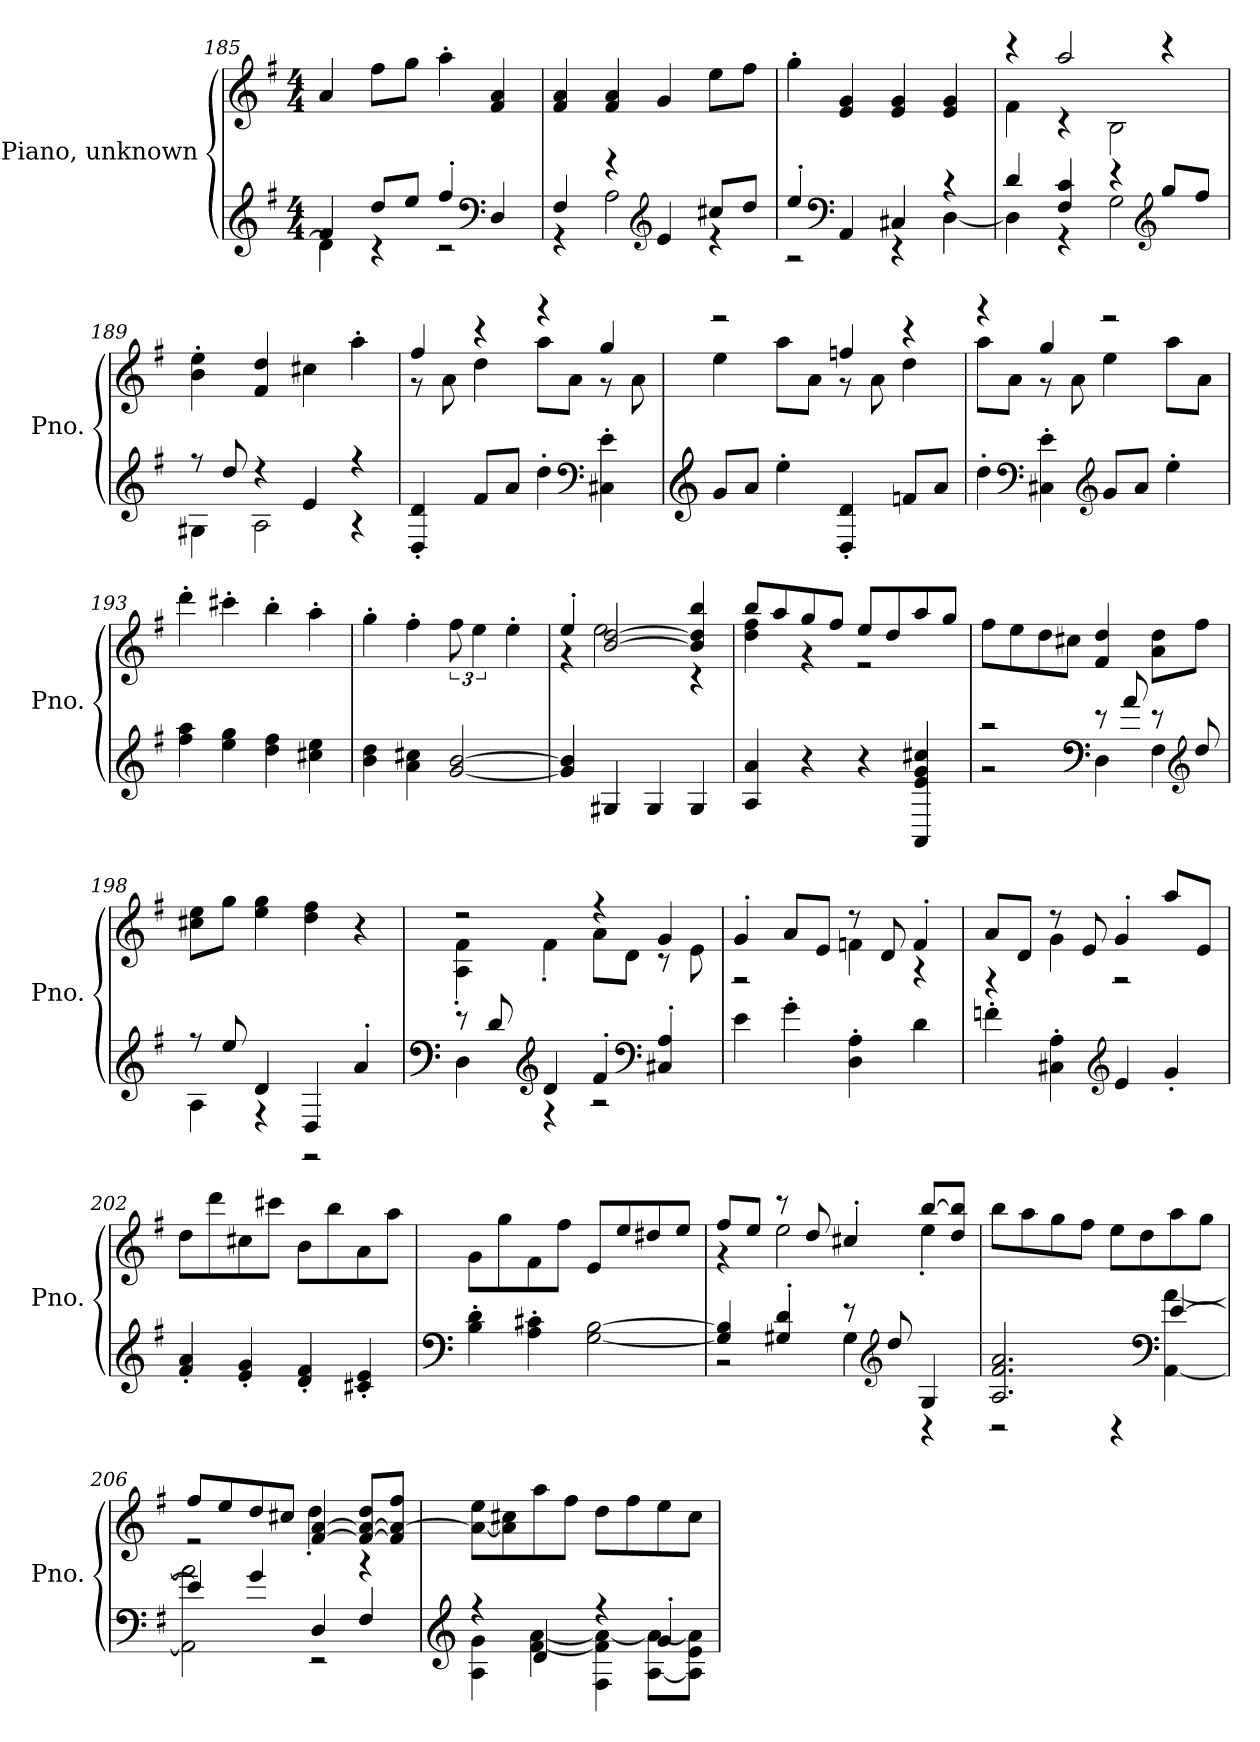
**kern	**kern
*part1	*part1
*staff2	*staff1
*I"Piano, unknown	*
*I'Pno.	*
*clefG2	*clefG2
*k[f#]	*k[f#]
*M4/4	*M4/4
=185	=185
*^	*
4f#/	4d\]	4a/
8dd/L	4r	8ff#\L
8ee/J	.	8gg\J
4ff#'/	2r	4aa'\
*clefF4	*	*
4D/	.	4f#/ 4a/
=186	=186	=186
4F#/	4r	4f#/ 4a/
4r	2A\	4f#/ 4a/
*clefG2	*	*
4e/	.	4g/
8cc#X/L	4r	8ee\L
8dd/J	.	8ff#\J
!!LO:LB:g=z
=187	=187	=187
4ee'/	2r	4gg'\
*clefF4	*	*
4AA/	.	4e/ 4g/
4C#X/	4r	4e/ 4g/
4r	[4D\	4e/ 4g/
=188	=188	=188
*	*	*^
4d/	4D\]	4r	4f#\
4F#/ 4c/	4r	2aa/	4r
4r	2G\	.	2B\
*clefG2	*	*	*
8gg/L	.	4r	.
8ff#/J	.	.	.
*	*	*v	*v
=189	=189	=189
8r	4G#X\	4b\' 4ee\'
8dd/	.	.
4r	2A\	4f#/ 4dd/
4e/	.	4cc#X\
4r	4r	4aa'\
*v	*v	*
=190	=190
*	*^
4D/' 4d/'	4ff#/	8r
.	.	8a\
8f#/L	4r	4dd\
8a/J	.	.
4dd'\	4r	8aa\L
.	.	8a\J
*clefF4	*	*
4C#X\' 4e\'	4gg/	8r
.	.	8a\
=191	=191	=191
*clefG2	*	*
8g/L	2r	4ee\
8a/J	.	.
4ee'\	.	8aa\L
.	.	8a\J
4D/' 4d/'	4ffn/	8r
.	.	8a\
8fn/L	4r	4dd\
8a/J	.	.
!!LO:LB:g=z	!!
=192	=192	=192
4dd'\	4r	8aa\L
.	.	8a\J
*clefF4	*	*
4C#X\' 4e\'	4gg/	8r
.	.	8a\
*clefG2	*	*
8g/L	2r	4ee\
8a/J	.	.
4ee'\	.	8aa\L
.	.	8a\J
*	*v	*v
=193	=193
4ff#\ 4aa\	4ddd'\
4ee\ 4gg\	4ccc#X'\
4dd\ 4ff#\	4bb'\
4cc#X\ 4ee\	4aa'\
=194	=194
4b\ 4dd\	4gg'\
4a\ 4cc#X\	4ff#'\
[2g/ [2b/	12ff#\
.	6ee\
.	4ee'\
=195	=195
*	*^
4g/] 4b/]	4ee'/	4r
4G#X/	[2b/ [2dd/	2ee\
4G#/	.	.
4G#/	4b/] 4dd/] 4bb/	4r
=196	=196	=196
4A/ 4a/	8bb/L	4dd\ 4ff#\
.	8aa/	.
4r	8gg/	4r
.	8ff#/J	.
4r	8ee/L	2r
.	8dd/	.
4AA/ 4e/ 4g/ 4cc#X/	8aa/	.
.	8gg/J	.
*	*v	*v
!!LO:LB:g=z
=197	=197
*^	*
2r	2r	8ff#\L
.	.	8ee\
.	.	8dd\
.	.	8cc#X\J
*clefF4	*	*
8r	4D\	4f#/ 4dd/
8a/	.	.
8r	4F#\	8a\ 8dd\L
*clefG2	*	*
8dd/	.	8ff#\J
=198	=198	=198
8r	4A\	8cc#X\ 8ee\L
8ee/	.	8gg\J
4d/	4r	4ee\ 4gg\
4D/	2r	4dd\ 4ff#\
4a'/	.	4r
=199	=199	=199
*clefF4	*	*
*	*	*^
8r	4D\	2r	4A\' 4f#\'
8d/	.	.	.
*clefG2	*	*	*
4d/	4r	.	4f#'\
4f#'/	2r	4r	8a\L
.	.	.	8d\J
*clefF4	*	*	*
4C#X/' 4A/'	.	4g/	8r
.	.	.	8e\
*v	*v	*	*
=200	=200	=200
4e\	4g'/	2r
4g'\	8a/L	.
.	8e/J	.
4D\' 4A\'	8r	4fn\
.	8d/	.
4d\	4f'/	4r
!!LO:LB:g=z	!!
=201	=201	=201
4fn'\	8a/L	4r
.	8d/J	.
4C#X\' 4A\'	8r	4g\
.	8e/	.
*clefG2	*	*
4e/	4g'/	2r
4g'/	8aa/L	.
.	8e/J	.
*	*v	*v
=202	=202
4f#/' 4a/'	8dd\L
.	8ddd\
4e/' 4g/'	8cc#X\
.	8ccc#X\J
4d/' 4f#/'	8b\L
.	8bb\
4c#X/' 4e/'	8a\
.	8aa\J
=203	=203
*clefF4	*
4B\' 4d\'	8g\L
.	8gg\
4A\' 4c#X\'	8f#\
.	8ff#\J
[2G\ [2B\	8e/L
.	8ee/
.	8dd#X/
.	8ee/J
=204	=204
*^	*^
4G/] 4B/]	2r	8ff#/L	4r
.	.	8ee/J	.
4G#X/' 4d/'	.	8r	2ee\
.	.	8dd/	.
8r	4G#\	4cc#X'/	.
*clefG2	*	*	*
8dd/	.	.	.
4G#/	4r	[8bb/L	4ee'\
.	.	8dd/ 8bb/]J	.
*	*	*v	*v
!!LO:LB:g=z
=205	=205	=205
2.A/ 2.f#/ 2.a/	2r	8bb\L
.	.	8aa\
.	.	8gg\
.	.	8ff#\J
.	4r	8ee\L
.	.	8dd\
*clefF4	*	*
[4e/	[4AA\ [4a\	8aa\
.	.	8gg\J
=206	=206	=206
*	*	*^
4e/]	2AA\] 2a\]	8ff#/L	2r
.	.	8ee/	.
4g/	.	8dd/	.
.	.	8cc#X/J	.
4D/	2r	[4f#/ [4a/	4dd'\
4F#/	.	8f#/_ 8a/_ 8dd/L	4r
.	.	8f#/] 8a/_ 8ff#/J	.
*	*	*v	*v
=207	=207	=207
*clefG2	*	*
4r	4A\ 4g\	8a\_ 8ee\L
.	.	8a\] 8cc#X\
4d/	[4f#\ [4a\	8aa\
.	.	8ff#\J
4r	4F#\ 4f#\] 4a\_	8dd\L
.	.	8ff#\
4g'/	[8A\ 8a\_L	8ee\
.	8A\] 8e\ 8a\]J	8cc#\J
*v	*v	*
=	=
*-	*-
